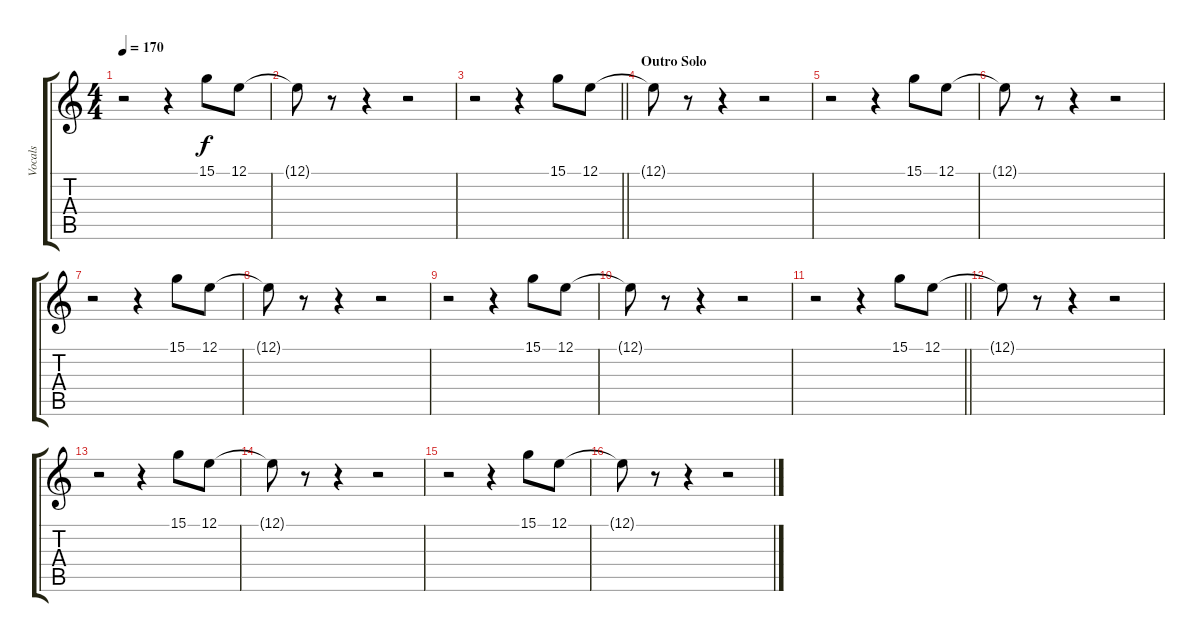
\track ("Vocals" "Vocals") {instrument rockorgan}
\staff {score tabs}
\tuning (E4 B3 G3 D3 A2 E2) {hide}
\ts (4 4)
\tempo 170
\clef g2
\ks c
r.2{dy f} r.4 15.1.8 12.1.8 |
12.1{t}.8 r.8 r.4 r.2 |
\barLineRight lightlight
r.2 r.4 15.1.8 12.1.8 |
\section ("" "Outro Solo")
12.1{t}.8 r.8 r.4 r.2 |
r.2 r.4 15.1.8 12.1.8 |
12.1{t}.8 r.8 r.4 r.2 |
r.2 r.4 15.1.8 12.1.8 |
12.1{t}.8 r.8 r.4 r.2 |
r.2 r.4 15.1.8 12.1.8 |
12.1{t}.8 r.8 r.4 r.2 |
\barLineRight lightlight
r.2 r.4 15.1.8 12.1.8 |
12.1{t}.8 r.8 r.4 r.2 |
r.2 r.4 15.1.8 12.1.8 |
12.1{t}.8 r.8 r.4 r.2 |
r.2 r.4 15.1.8 12.1.8 |
12.1{t}.8 r.8 r.4 r.2
